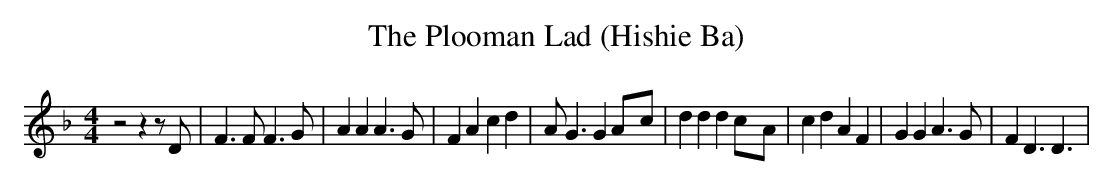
X:1
T:The Plooman Lad (Hishie Ba)
M:4/4
L:1/4
K:F
 z2 z z/2 D/2| F3/2 F/2 F3/2 G/2| A A A3/2 G/2| F A c d| A/2 G3/2 GA/2-c/2|\
 d d dc/2-A/2| c d A F| G G A3/2 G/2| F D3/2 D3/2|
